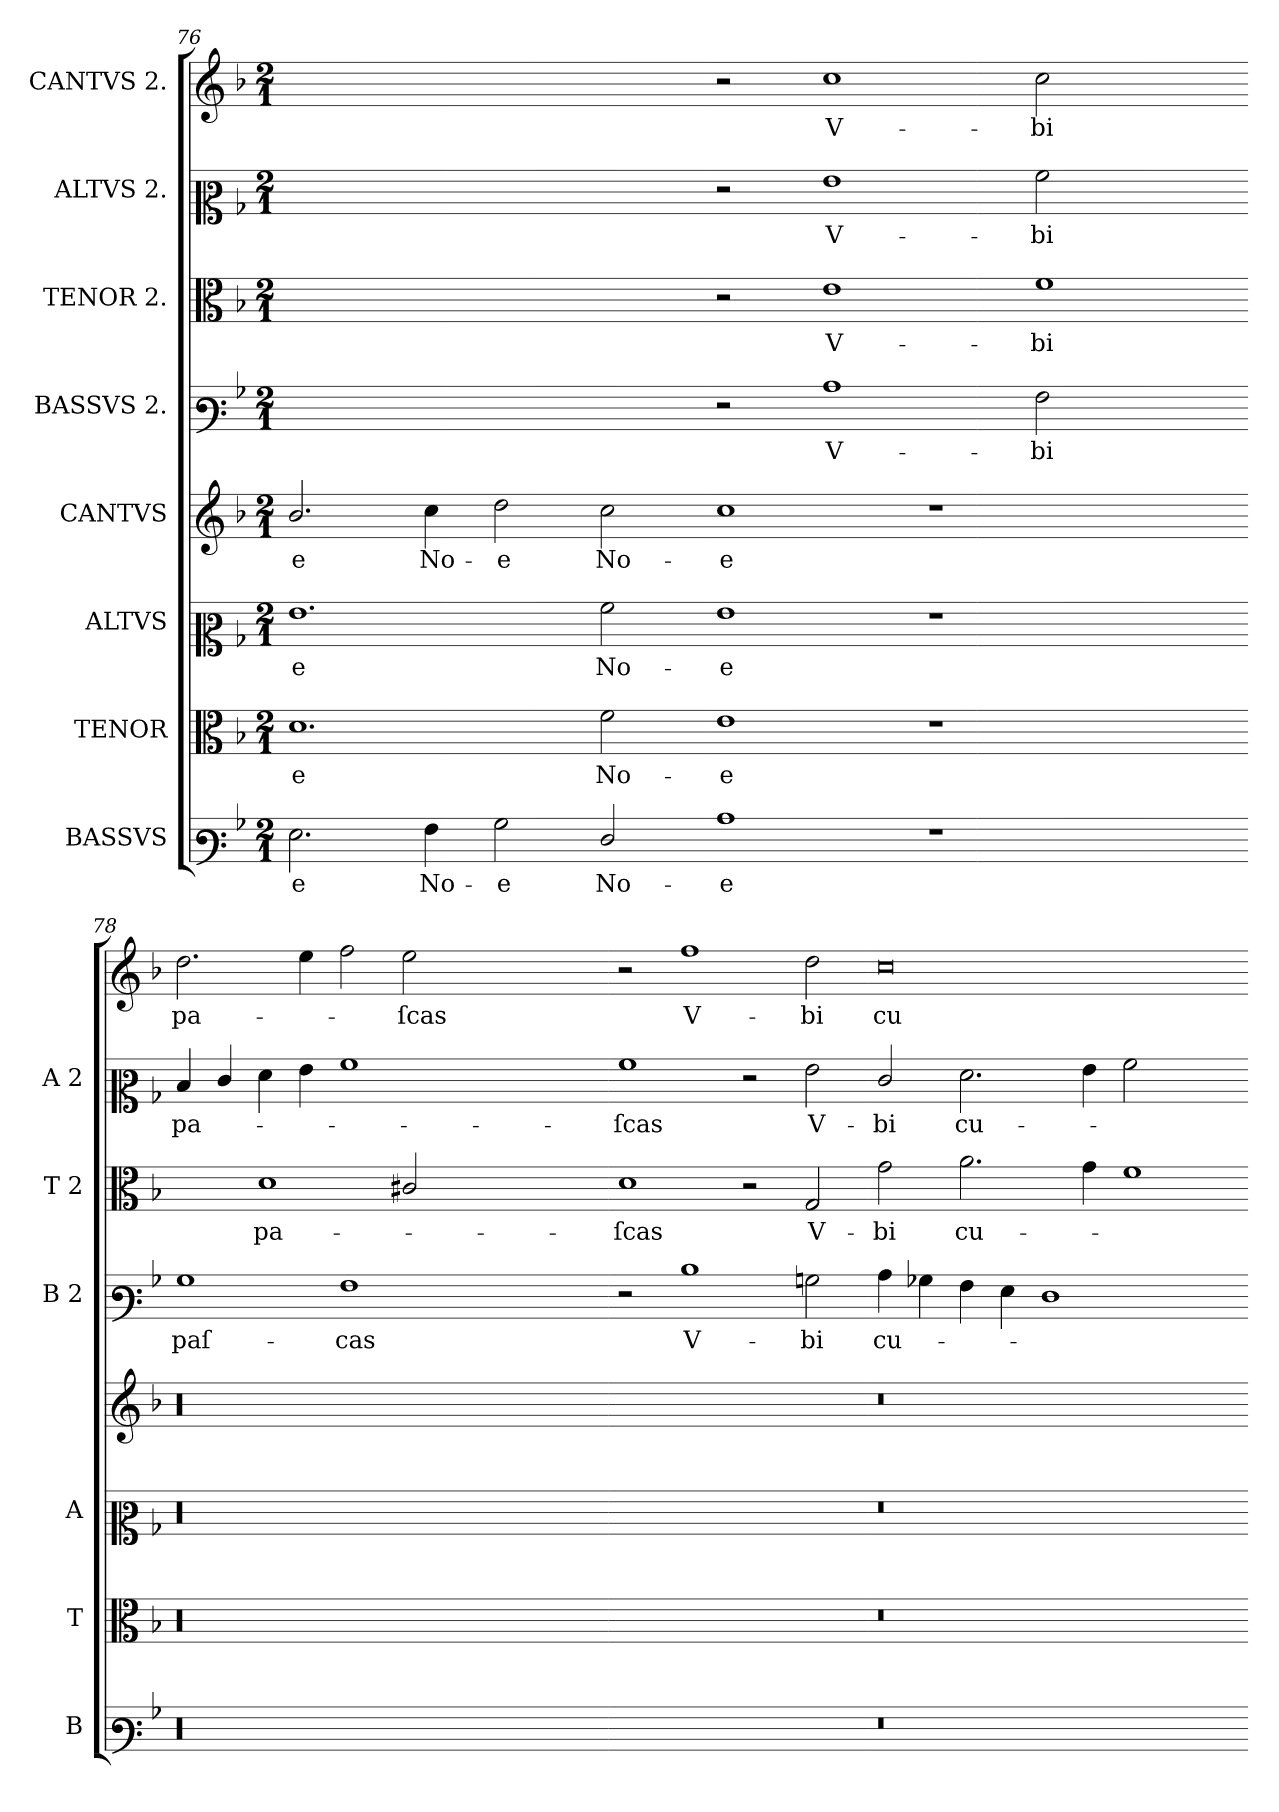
**kern	**text	**kern	**text	**kern	**text	**kern	**text	**kern	**text	**kern	**text	**kern	**text	**kern	**text
*part8	*part8	*part7	*part7	*part6	*part6	*part5	*part5	*part4	*part4	*part3	*part3	*part2	*part2	*part1	*part1
*staff8	*staff8	*staff7	*staff7	*staff6	*staff6	*staff5	*staff5	*staff4	*staff4	*staff3	*staff3	*staff2	*staff2	*staff1	*staff1
*I"BASSVS	*	*I"TENOR	*	*I"ALTVS	*	*I"CANTVS	*	*I"BASSVS 2.	*	*I"TENOR 2.	*	*I"ALTVS 2.	*	*I"CANTVS 2.	*
*I'B	*	*I'T	*	*I'A	*	*	*	*I'B 2	*	*I'T 2	*	*I'A 2	*	*	*
*clefF3	*	*clefC3	*	*clefC2	*	*clefG2	*	*clefF3	*	*clefC3	*	*clefC2	*	*clefG2	*
*k[b-]	*	*k[b-]	*	*k[b-]	*	*k[b-]	*	*k[b-]	*	*k[b-]	*	*k[b-]	*	*k[b-]	*
*F:ion	*	*F:ion	*	*F:ion	*	*F:ion	*	*F:ion	*	*F:ion	*	*F:ion	*	*F:ion	*
*M2/1	*	*M2/1	*	*M2/1	*	*M2/1	*	*M2/1	*	*M2/1	*	*M2/1	*	*M2/1	*
=76	=76	=76	=76	=76	=76	=76	=76	=76	=76	=76	=76	=76	=76	=76	=76
!	!LO:LY:i	!	!LO:LY:i	!	!LO:LY:i	!	!LO:LY:i	!	!	!	!	!	!	!	!
2.G\	-e	1.d	-e	1.g	-e	2.b-/	-e	0ryy	.	0ryy	.	0ryy	.	0ryy	.
!	!	!	!	!	!	!	!LO:LY:i	!	!	!	!	!	!	!	!
4A\	No-	.	.	.	.	4cc\	No-	.	.	.	.	.	.	.	.
!	!	!	!	!	!	!	!LO:LY:i	!	!	!	!	!	!	!	!
2B-\	-e	.	.	.	.	2dd\	-e	.	.	.	.	.	.	.	.
!	!LO:LY:i	!	!	!	!	!	!LO:LY:i	!	!	!	!	!	!	!	!
2F/	No-	2f\	No-	2a\	No-	2cc\	No-	.	.	.	.	.	.	.	.
=77-	=77-	=77-	=77-	=77-	=77-	=77-	=77-	=77-	=77-	=77-	=77-	=77-	=77-	=77-	=77-
!	!LO:LY:i	!	!	!	!	!	!LO:LY:i	!	!	!	!	!	!	!	!
1c	-e	1e	-e	1g	-e	1cc	-e	2r	.	2r	.	2r	.	2r	.
.	.	.	.	.	.	.	.	1c	V-	1e	V-	1g	V-	1cc	V-
1r	.	1r	.	1r	.	1r	.	.	.	.	.	.	.	.	.
.	.	.	.	.	.	.	.	2A\	-bi	1f\	-bi	2a\	-bi	2cc\	-bi
2ryy	.	2ryy	.	2ryy	.	2ryy	.	2ryy	.	.	.	2ryy	.	2ryy	.
=78-	=78-	=78-	=78-	=78-	=78-	=78-	=78-	=78-	=78-	=78-	=78-	=78-	=78-	=78-	=78-
00r	.	00r	.	00r	.	00r	.	1B-	paſ-	2ryy	.	4d/	pa-	2.dd\	pa-
.	.	.	.	.	.	.	.	.	.	.	.	4e/	.	.	.
.	.	.	.	.	.	.	.	.	.	1d	pa-	4f\	.	.	.
.	.	.	.	.	.	.	.	.	.	.	.	4g\	.	4ee\	.
.	.	.	.	.	.	.	.	1A	-cas	.	.	1a	.	2ff\	.
.	.	.	.	.	.	.	.	.	.	2c#X/	.	.	.	2ee\	-ſcas
.	.	.	.	.	.	.	.	0ryy	.	0ryy	.	0ryy	.	0ryy	.
=79-	=79-	=79-	=79-	=79-	=79-	=79-	=79-	=79-	=79-	=79-	=79-	=79-	=79-	=79-	=79-
0ryy	.	0ryy	.	0ryy	.	0ryy	.	2r	.	1d	-ſcas	1a	-ſcas	2r	.
.	.	.	.	.	.	.	.	1d	V-	.	.	.	.	1ff	V-
.	.	.	.	.	.	.	.	.	.	2r	.	2r	.	.	.
.	.	.	.	.	.	.	.	2Bn\	-bi	2G/	V-	2g\	V-	2dd\	-bi
=80-	=80-	=80-	=80-	=80-	=80-	=80-	=80-	=80-	=80-	=80-	=80-	=80-	=80-	=80-	=80-
0r	.	0r	.	0r	.	0r	.	4c\	cu-	2g\	-bi	2e/	-bi	0cc	cu-
.	.	.	.	.	.	.	.	4B-X\	.	.	.	.	.	.	.
.	.	.	.	.	.	.	.	4A\	.	2.a\	cu-	2.f\	cu-	.	.
.	.	.	.	.	.	.	.	4G\	.	.	.	.	.	.	.
.	.	.	.	.	.	.	.	1F	.	.	.	.	.	.	.
.	.	.	.	.	.	.	.	.	.	4g\	.	4g\	.	.	.
.	.	.	.	.	.	.	.	.	.	1f\	.	2a\	.	.	.
2ryy	.	2ryy	.	2ryy	.	2ryy	.	2ryy	.	.	.	2ryy	.	2ryy	.
=-	=-	=-	=-	=-	=-	=-	=-	=-	=-	=-	=-	=-	=-	=-	=-
*-	*-	*-	*-	*-	*-	*-	*-	*-	*-	*-	*-	*-	*-	*-	*-
